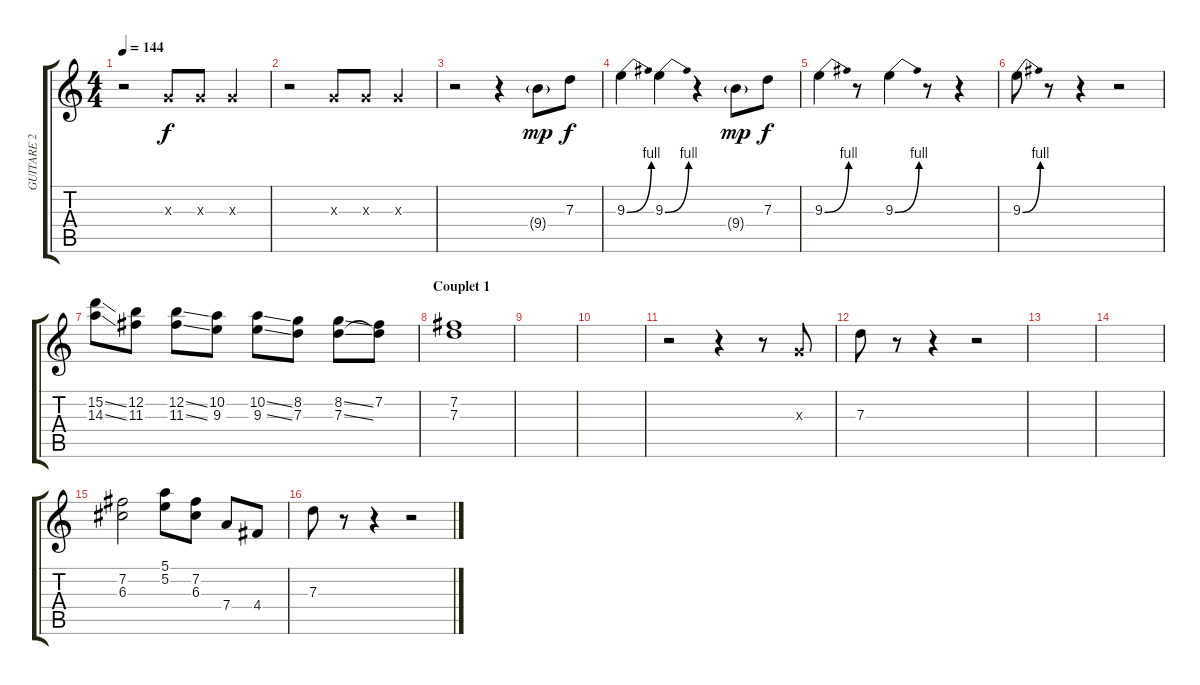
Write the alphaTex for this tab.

\track ("GUITARE 2" "GUITARE 2") {instrument overdrivenguitar}
\staff {score tabs}
\tuning (E4 B3 G3 D3 A2 E2) {hide}
\ts (4 4)
\tempo 144
\clef g2
\ks c
r.2{dy f} 0.3{x}.8 0.3{x}.8 0.3{x}.4 |
r.2 0.3{x}.8 0.3{x}.8 0.3{x}.4 |
r.2 r.4 9.4{g}.8{dy mp} 7.3.8{dy f} |
9.3{be (bend 0 0 60 4)}.4 9.3{be (bend 0 0 60 4)}.4 r.4 9.4{g}.8{dy mp} 7.3.8{dy f} |
9.3{be (bend 0 0 60 4)}.4 r.8 9.3{be (bend 0 0 60 4)}.4 r.8 r.4 |
9.3{be (bend 0 0 60 4)}.8 r.8 r.4 r.2 |
(15.2{ss} 14.3{ss}).8 (12.2 11.3).8 (12.2{ss} 11.3{ss}).8 (10.2 9.3).8 (10.2{ss} 9.3{ss}).8 (8.2 7.3).8 (8.2{ss} 7.3{ss}).8 (7.2 7.3{t}).8 |
\section ("" "Couplet 1")
(7.2 7.3).1 |
|
|
r.2 r.4 r.8 0.3{x}.8 |
7.3.8 r.8 r.4 r.2 |
|
|
(7.2 6.3).2 (5.1 5.2).8 (7.2 6.3).8 7.4.8 4.4.8 |
7.3.8 r.8 r.4 r.2
